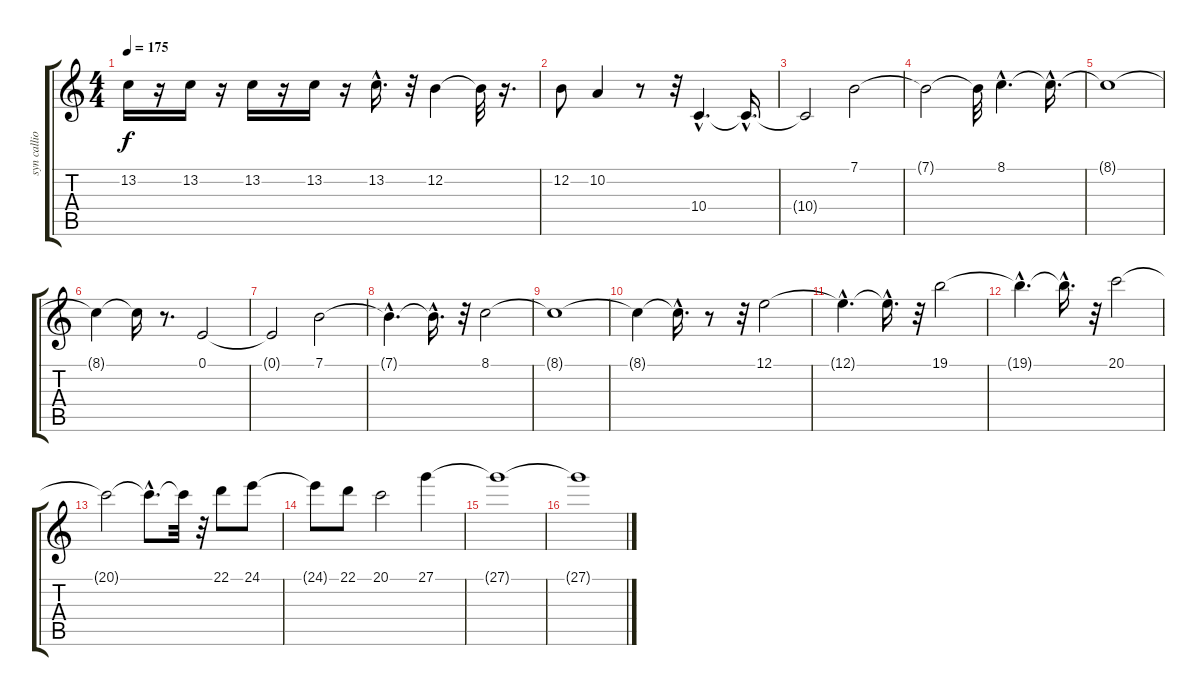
\track ("syn calliope" "syn callio") {instrument lead3calliope}
\staff {score tabs}
\tuning (E4 B3 G3 D3 A2 E2) {hide}
\ts (4 4)
\tempo 175
\clef g2
\ks c
13.2.16{dy f} r.16 13.2.16 r.16 13.2.16 r.16 13.2.16 r.16 13.2{hac}.16{d} r.32 12.2.4 12.2{t}.32 r.16{d} |
12.2.8 10.2.4 r.8 r.32 10.4{hac}.4{d} 10.4{hac t}.16{d} |
10.4{t}.2 7.1.2 |
7.1{t}.2 7.1{t}.32 8.1{hac}.4{d} 8.1{hac t}.16{d} |
8.1{t}.1 |
8.1{t}.4 8.1{t}.16 r.8{d} 0.1.2 |
0.1{t}.2 7.1.2 |
7.1{hac t}.4{d} 7.1{hac t}.16{d} r.32 8.1.2 |
8.1{t}.1 |
8.1{t}.4 8.1{hac t}.16{d} r.8 r.32 12.1.2 |
12.1{hac t}.4{d} 12.1{hac t}.16{d} r.32 19.1.2 |
19.1{hac t}.4{d} 19.1{hac t}.16{d} r.32 20.1.2 |
20.1{t}.2 20.1{hac t}.8{d} 20.1{t}.32 r.32 22.1.8 24.1.8 |
24.1{t}.8 22.1.8 20.1.2 27.1.4 |
27.1{t}.1 |
27.1{t}.1
